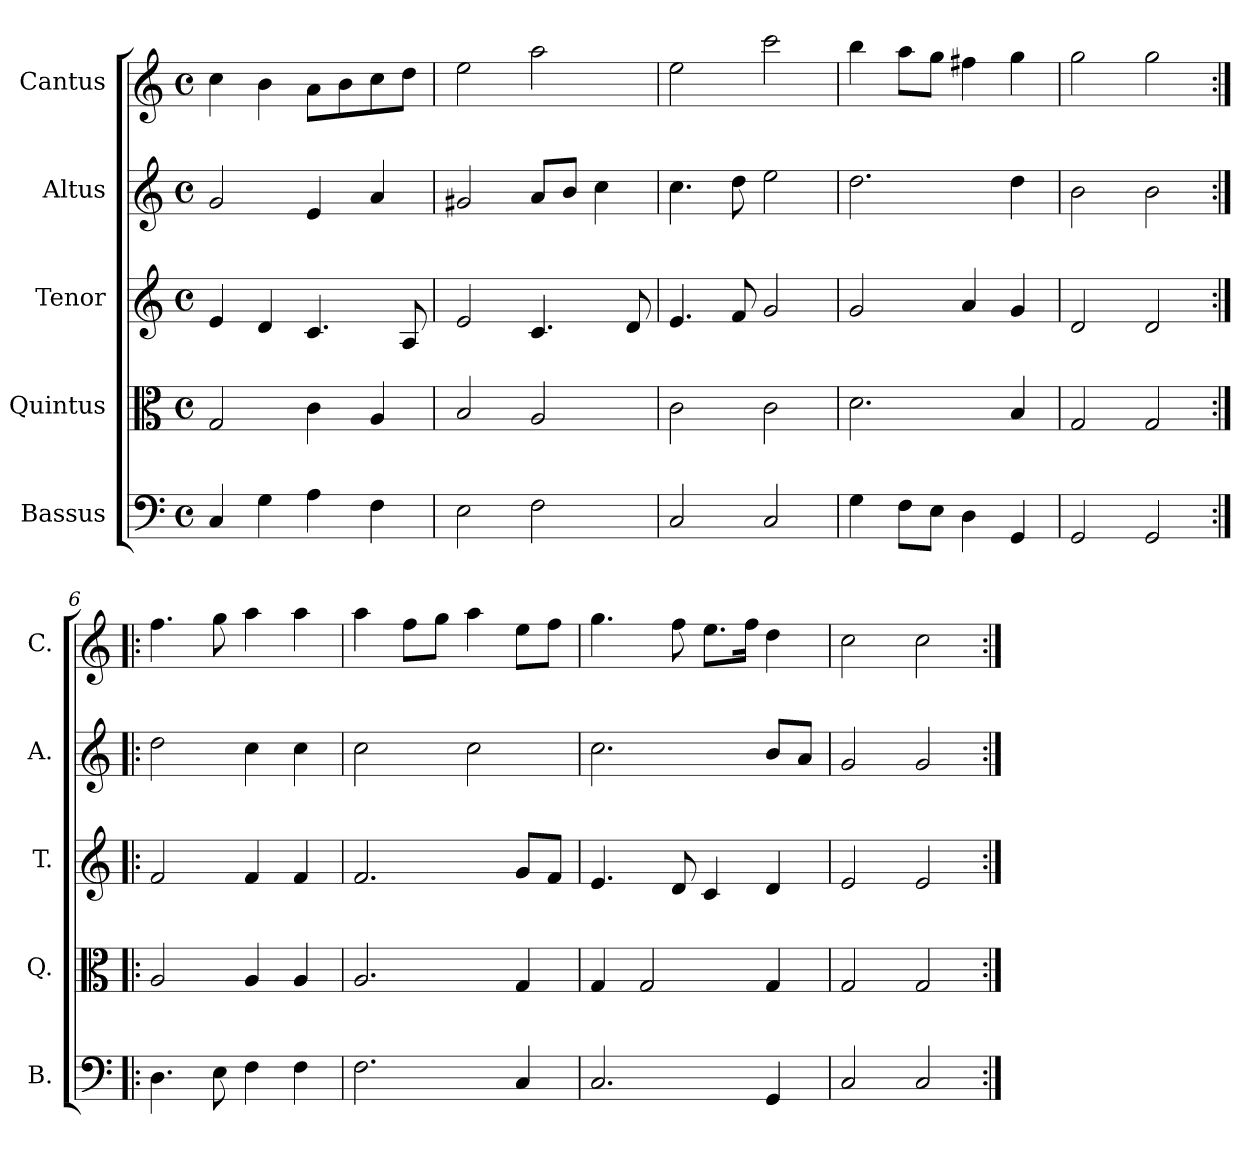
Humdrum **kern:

**kern	**kern	**kern	**kern	**kern
*part5	*part4	*part3	*part2	*part1
*staff5	*staff4	*staff3	*staff2	*staff1
*I"Bassus	*I"Quintus	*I"Tenor	*I"Altus	*I"Cantus
*I'B.	*I'Q.	*I'T.	*I'A.	*I'C.
*clefF4	*clefC3	*clefG2	*clefG2	*clefG2
*k[]	*k[]	*k[]	*k[]	*k[]
*M4/4	*M4/4	*M4/4	*M4/4	*M4/4
*met(c)	*met(c)	*met(c)	*met(c)	*met(c)
=1	=1	=1	=1	=1
4C/	2G/	4e/	2g/	4cc\
4G\	.	4d/	.	4b\
4A\	4c\	4.c/	4e/	8a\L
.	.	.	.	8b\
4F\	4A/	.	4a/	8cc\
.	.	8A/	.	8dd\J
=2	=2	=2	=2	=2
2E\	2B/	2e/	2g#X/	2ee\
2F\	2A/	4.c/	8a/L	2aa\
.	.	.	8b/J	.
.	.	.	4cc\	.
.	.	8d/	.	.
=3	=3	=3	=3	=3
2C/	2c\	4.e/	4.cc\	2ee\
.	.	8f/	8dd\	.
2C/	2c\	2g/	2ee\	2ccc\
=4	=4	=4	=4	=4
4G\	2.d\	2g/	2.dd\	4bb\
8F\L	.	.	.	8aa\L
8E\J	.	.	.	8gg\J
4D\	.	4a/	.	4ff#X\
4GG/	4B/	4g/	4dd\	4gg\
=5	=5	=5	=5	=5
2GG/	2G/	2d/	2b\	2gg\
2GG/	2G/	2d/	2b\	2gg\
=6:|!|:	=6:|!|:	=6:|!|:	=6:|!|:	=6:|!|:
4.D\	2A/	2f/	2dd\	4.ff\
8E\	.	.	.	8gg\
4F\	4A/	4f/	4cc\	4aa\
4F\	4A/	4f/	4cc\	4aa\
=7	=7	=7	=7	=7
2.F\	2.A/	2.f/	2cc\	4aa\
.	.	.	.	8ff\L
.	.	.	.	8gg\J
.	.	.	2cc\	4aa\
4C/	4G/	8g/L	.	8ee\L
.	.	8f/J	.	8ff\J
!!LO:LB:g=z
=8	=8	=8	=8	=8
2.C/	4G/	4.e/	2.cc\	4.gg\
.	2G/	.	.	.
.	.	8d/	.	8ff\
.	.	4c/	.	8.ee\L
.	.	.	.	16ff\Jk
4GG/	4G/	4d/	8b/L	4dd\
.	.	.	8a/J	.
=9	=9	=9	=9	=9
2C/	2G/	2e/	2g/	2cc\
2C/	2G/	2e/	2g/	2cc\
=:|!	=:|!	=:|!	=:|!	=:|!
*-	*-	*-	*-	*-
